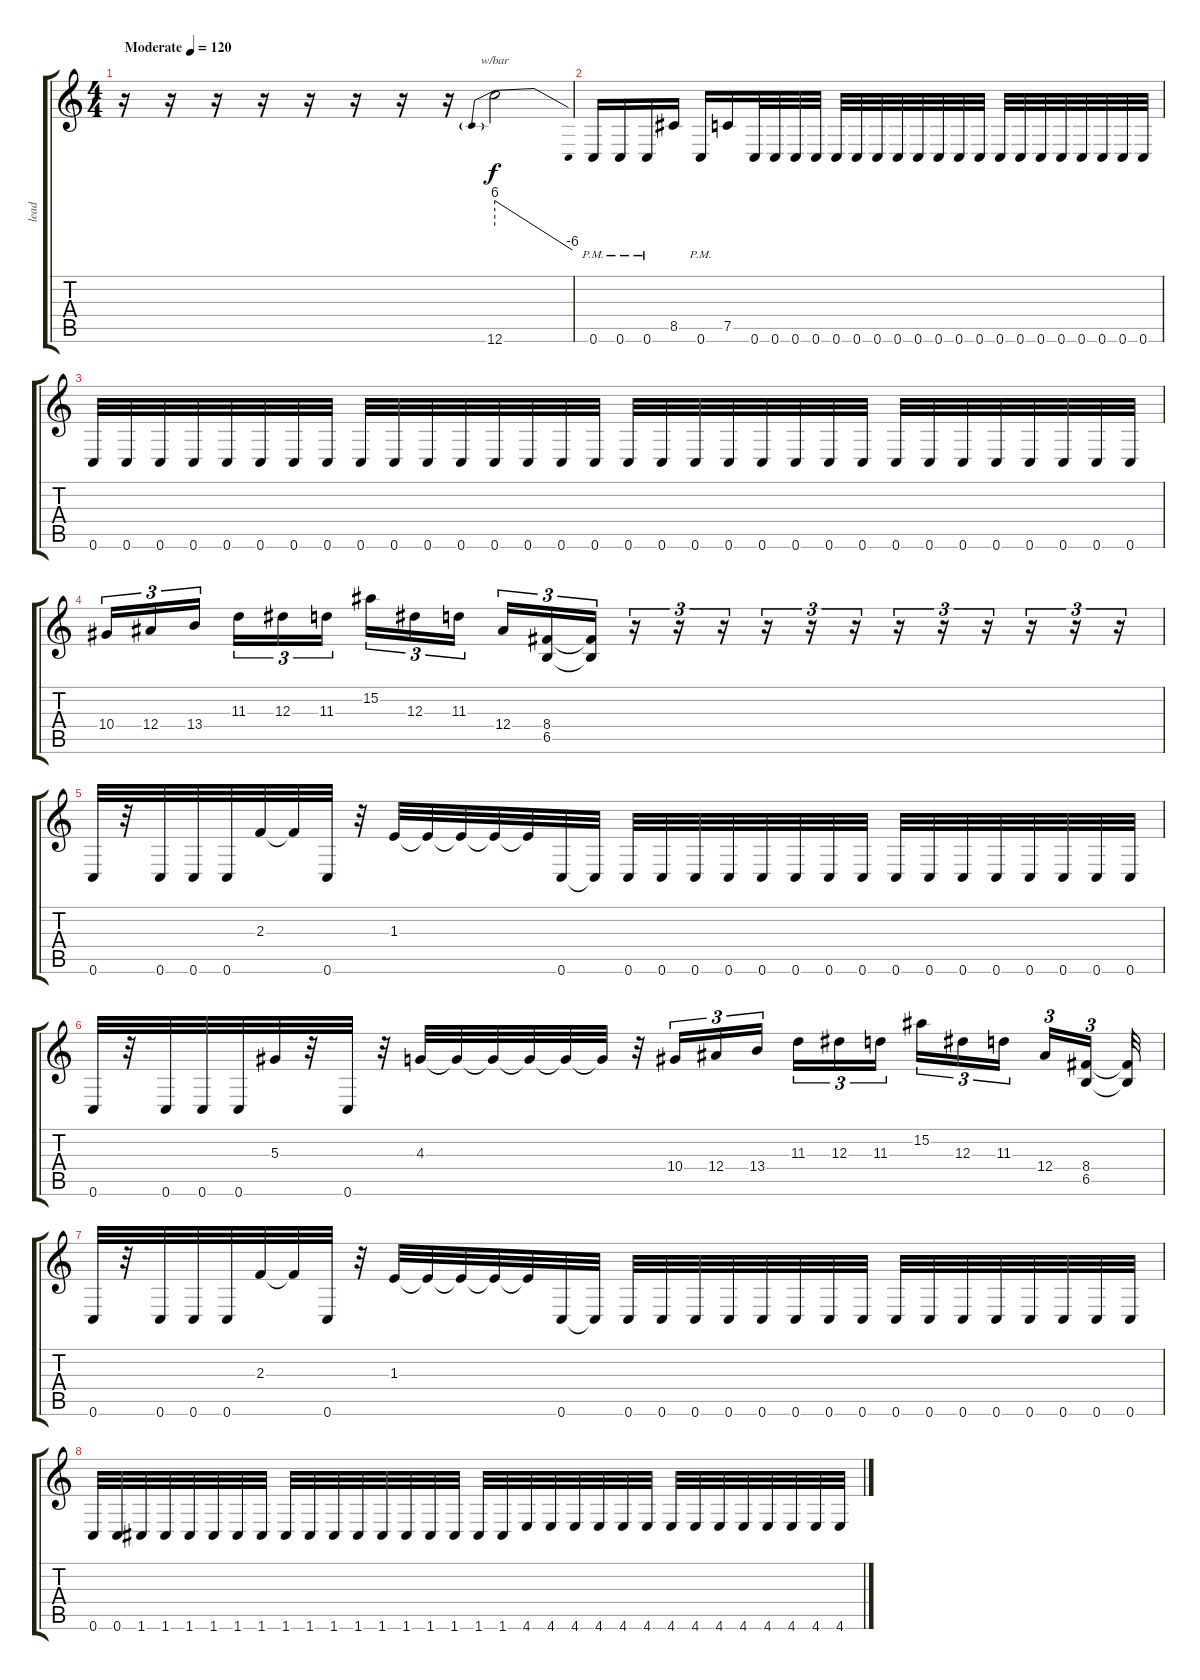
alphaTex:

\track ("lead" "lead") {instrument distortionguitar}
\staff {score tabs}
\tuning (C4 G3 Eb3 Bb2 F2 C2) {hide}
\ts (4 4)
\tempo (120 "Moderate")
\clef g2
\ks c
r.16{dy f instrument distortionguitar} r.16 r.16 r.16 r.16 r.16 r.16 r.16 12.6.2{tbe (predivedive default 0 24 60 -24)} |
0.6{pm}.16 0.6{pm}.16 0.6{pm}.16 8.5.16 0.6{pm}.16 7.5.16 0.6.32 0.6.32 0.6.32 0.6.32 0.6.32 0.6.32 0.6.32 0.6.32 0.6.32 0.6.32 0.6.32 0.6.32 0.6.32 0.6.32 0.6.32 0.6.32 0.6.32 0.6.32 0.6.32 0.6.32 |
0.6.32 0.6.32 0.6.32 0.6.32 0.6.32 0.6.32 0.6.32 0.6.32 0.6.32 0.6.32 0.6.32 0.6.32 0.6.32 0.6.32 0.6.32 0.6.32 0.6.32 0.6.32 0.6.32 0.6.32 0.6.32 0.6.32 0.6.32 0.6.32 0.6.32 0.6.32 0.6.32 0.6.32 0.6.32 0.6.32 0.6.32 0.6.32 |
10.4.16{tu (3 2)} 12.4.16{tu (3 2)} 13.4.16{tu (3 2)} 11.3.16{tu (3 2)} 12.3.16{tu (3 2)} 11.3.16{tu (3 2)} 15.2.16{tu (3 2)} 12.3.16{tu (3 2)} 11.3.16{tu (3 2)} 12.4.16{tu (3 2)} (8.4 6.5).16{tu (3 2)} (8.4{t} 6.5{t}).16{tu (3 2)} r.16{tu (3 2)} r.16{tu (3 2)} r.16{tu (3 2)} r.16{tu (3 2)} r.16{tu (3 2)} r.16{tu (3 2)} r.16{tu (3 2)} r.16{tu (3 2)} r.16{tu (3 2)} r.16{tu (3 2)} r.16{tu (3 2)} r.16{tu (3 2)} |
0.6.32 r.32 0.6.32 0.6.32 0.6.32 2.3.32 2.3{t}.32 0.6.32 r.32 1.3.32 1.3{t}.32 1.3{t}.32 1.3{t}.32 1.3{t}.32 0.6.32 0.6{t}.32 0.6.32 0.6.32 0.6.32 0.6.32 0.6.32 0.6.32 0.6.32 0.6.32 0.6.32 0.6.32 0.6.32 0.6.32 0.6.32 0.6.32 0.6.32 0.6.32 |
0.6.32 r.32 0.6.32 0.6.32 0.6.32 5.3.32 r.32 0.6.32 r.32 4.3.32 4.3{t}.32 4.3{t}.32 4.3{t}.32 4.3{t}.32 4.3{t}.32 r.32 10.4.16{tu (3 2)} 12.4.16{tu (3 2)} 13.4.16{tu (3 2)} 11.3.16{tu (3 2)} 12.3.16{tu (3 2)} 11.3.16{tu (3 2)} 15.2.16{tu (3 2)} 12.3.16{tu (3 2)} 11.3.16{tu (3 2)} 12.4.16{tu (3 2)} (8.4 6.5).16{tu (3 2)} (8.4{t} 6.5{t}).32 |
0.6.32 r.32 0.6.32 0.6.32 0.6.32 2.3.32 2.3{t}.32 0.6.32 r.32 1.3.32 1.3{t}.32 1.3{t}.32 1.3{t}.32 1.3{t}.32 0.6.32 0.6{t}.32 0.6.32 0.6.32 0.6.32 0.6.32 0.6.32 0.6.32 0.6.32 0.6.32 0.6.32 0.6.32 0.6.32 0.6.32 0.6.32 0.6.32 0.6.32 0.6.32 |
0.6.32 0.6.32 1.6.32 1.6.32 1.6.32 1.6.32 1.6.32 1.6.32 1.6.32 1.6.32 1.6.32 1.6.32 1.6.32 1.6.32 1.6.32 1.6.32 1.6.32 1.6.32 4.6.32 4.6.32 4.6.32 4.6.32 4.6.32 4.6.32 4.6.32 4.6.32 4.6.32 4.6.32 4.6.32 4.6.32 4.6.32 4.6.32
